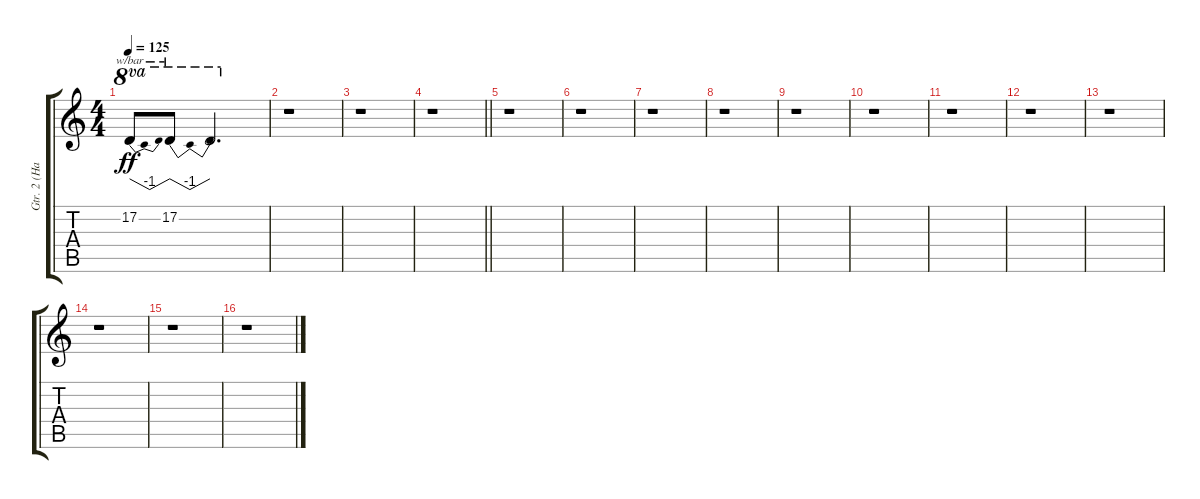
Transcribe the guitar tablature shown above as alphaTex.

\track ("Gtr. 2 (Harmonica Arr. For Guitar)" "Gtr. 2 (Ha") {instrument harmonica}
\staff {score tabs}
\tuning (D4 A3 F3 C3 G2 D2) {hide}
\ts (4 4)
\tempo 125
\clef g2
\ks c
17.2.8{tbe (dip default 0 0 30 -4 60 0) ot 8va dy ff} 17.2.8{tbe (dip default 0 0 30 -4 60 0) ot 8va} 17.2{t}.2{d ot 8va} |
r.1 |
r.1 |
\barLineRight lightlight
r.1 |
r.1 |
r.1 |
r.1 |
r.1 |
r.1 |
r.1 |
r.1 |
r.1 |
r.1 |
r.1 |
r.1 |
r.1
